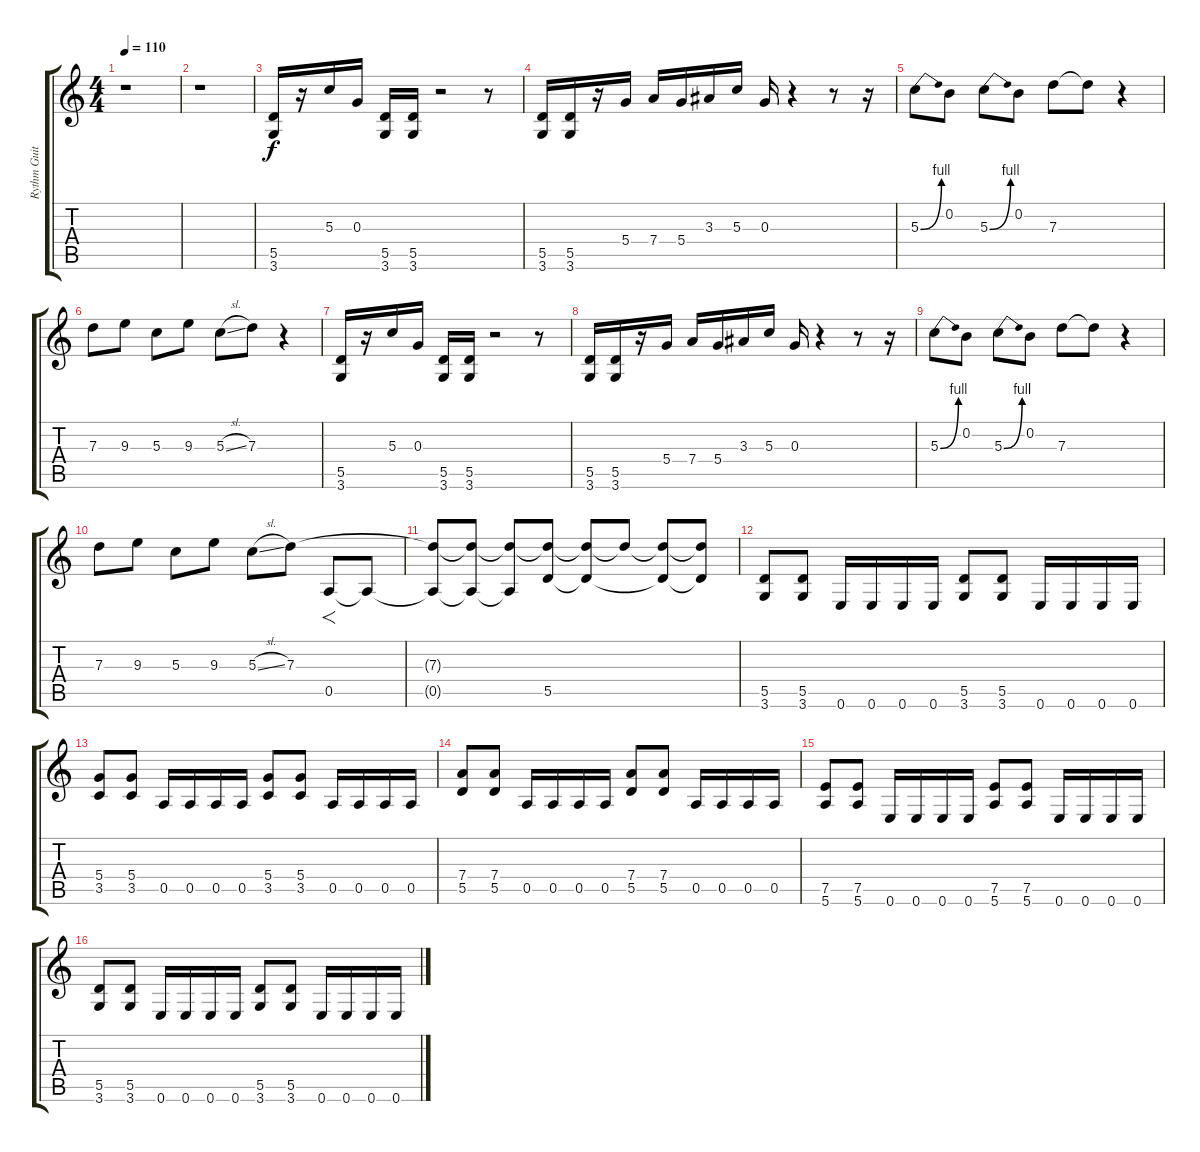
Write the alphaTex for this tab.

\track ("Rythm Guitar" "Rythm Guit") {instrument distortionguitar}
\staff {score tabs}
\tuning (E4 B3 G3 D3 A2 E2) {hide}
\ts (4 4)
\tempo 110
\clef g2
\ks c
r.1{dy f} |
r.1 |
(5.5 3.6).16 r.16 5.3.16 0.3.16 (5.5 3.6).16 (5.5 3.6).16 r.2 r.8 |
(5.5 3.6).16 (5.5 3.6).16 r.16 5.4.16 7.4.16 5.4.16 3.3.16 5.3.16 0.3.16 r.4 r.8 r.16 |
5.3{be (bend 0 0 60 4)}.8 0.2.8 5.3{be (bend 0 0 60 4)}.8 0.2.8 7.3.8 7.3{t}.8 r.4 |
7.3.8 9.3.8 5.3.8 9.3.8 5.3{sl}.8 7.3.8 r.4 |
(5.5 3.6).16 r.16 5.3.16 0.3.16 (5.5 3.6).16 (5.5 3.6).16 r.2 r.8 |
(5.5 3.6).16 (5.5 3.6).16 r.16 5.4.16 7.4.16 5.4.16 3.3.16 5.3.16 0.3.16 r.4 r.8 r.16 |
5.3{be (bend 0 0 60 4)}.8 0.2.8 5.3{be (bend 0 0 60 4)}.8 0.2.8 7.3.8 7.3{t}.8 r.4 |
7.3.8 9.3.8 5.3.8 9.3.8 5.3{sl}.8 7.3.8 0.5.8{f} 0.5{t}.8 |
(7.3{t} 0.5{t}).8 (7.3{t} 0.5{t}).8 (7.3{t} 0.5{t}).8 (7.3{t} 5.5).8 (7.3{t} 5.5{t}).8 7.3{t}.8 (7.3{t} 5.5{t}).8 (7.3{t} 5.5{t}).8 |
(5.5 3.6).8 (5.5 3.6).8 0.6.16 0.6.16 0.6.16 0.6.16 (5.5 3.6).8 (5.5 3.6).8 0.6.16 0.6.16 0.6.16 0.6.16 |
(5.4 3.5).8 (5.4 3.5).8 0.5.16 0.5.16 0.5.16 0.5.16 (5.4 3.5).8 (5.4 3.5).8 0.5.16 0.5.16 0.5.16 0.5.16 |
(7.4 5.5).8 (7.4 5.5).8 0.5.16 0.5.16 0.5.16 0.5.16 (7.4 5.5).8 (7.4 5.5).8 0.5.16 0.5.16 0.5.16 0.5.16 |
(7.5 5.6).8 (7.5 5.6).8 0.6.16 0.6.16 0.6.16 0.6.16 (7.5 5.6).8 (7.5 5.6).8 0.6.16 0.6.16 0.6.16 0.6.16 |
(5.5 3.6).8 (5.5 3.6).8 0.6.16 0.6.16 0.6.16 0.6.16 (5.5 3.6).8 (5.5 3.6).8 0.6.16 0.6.16 0.6.16 0.6.16
